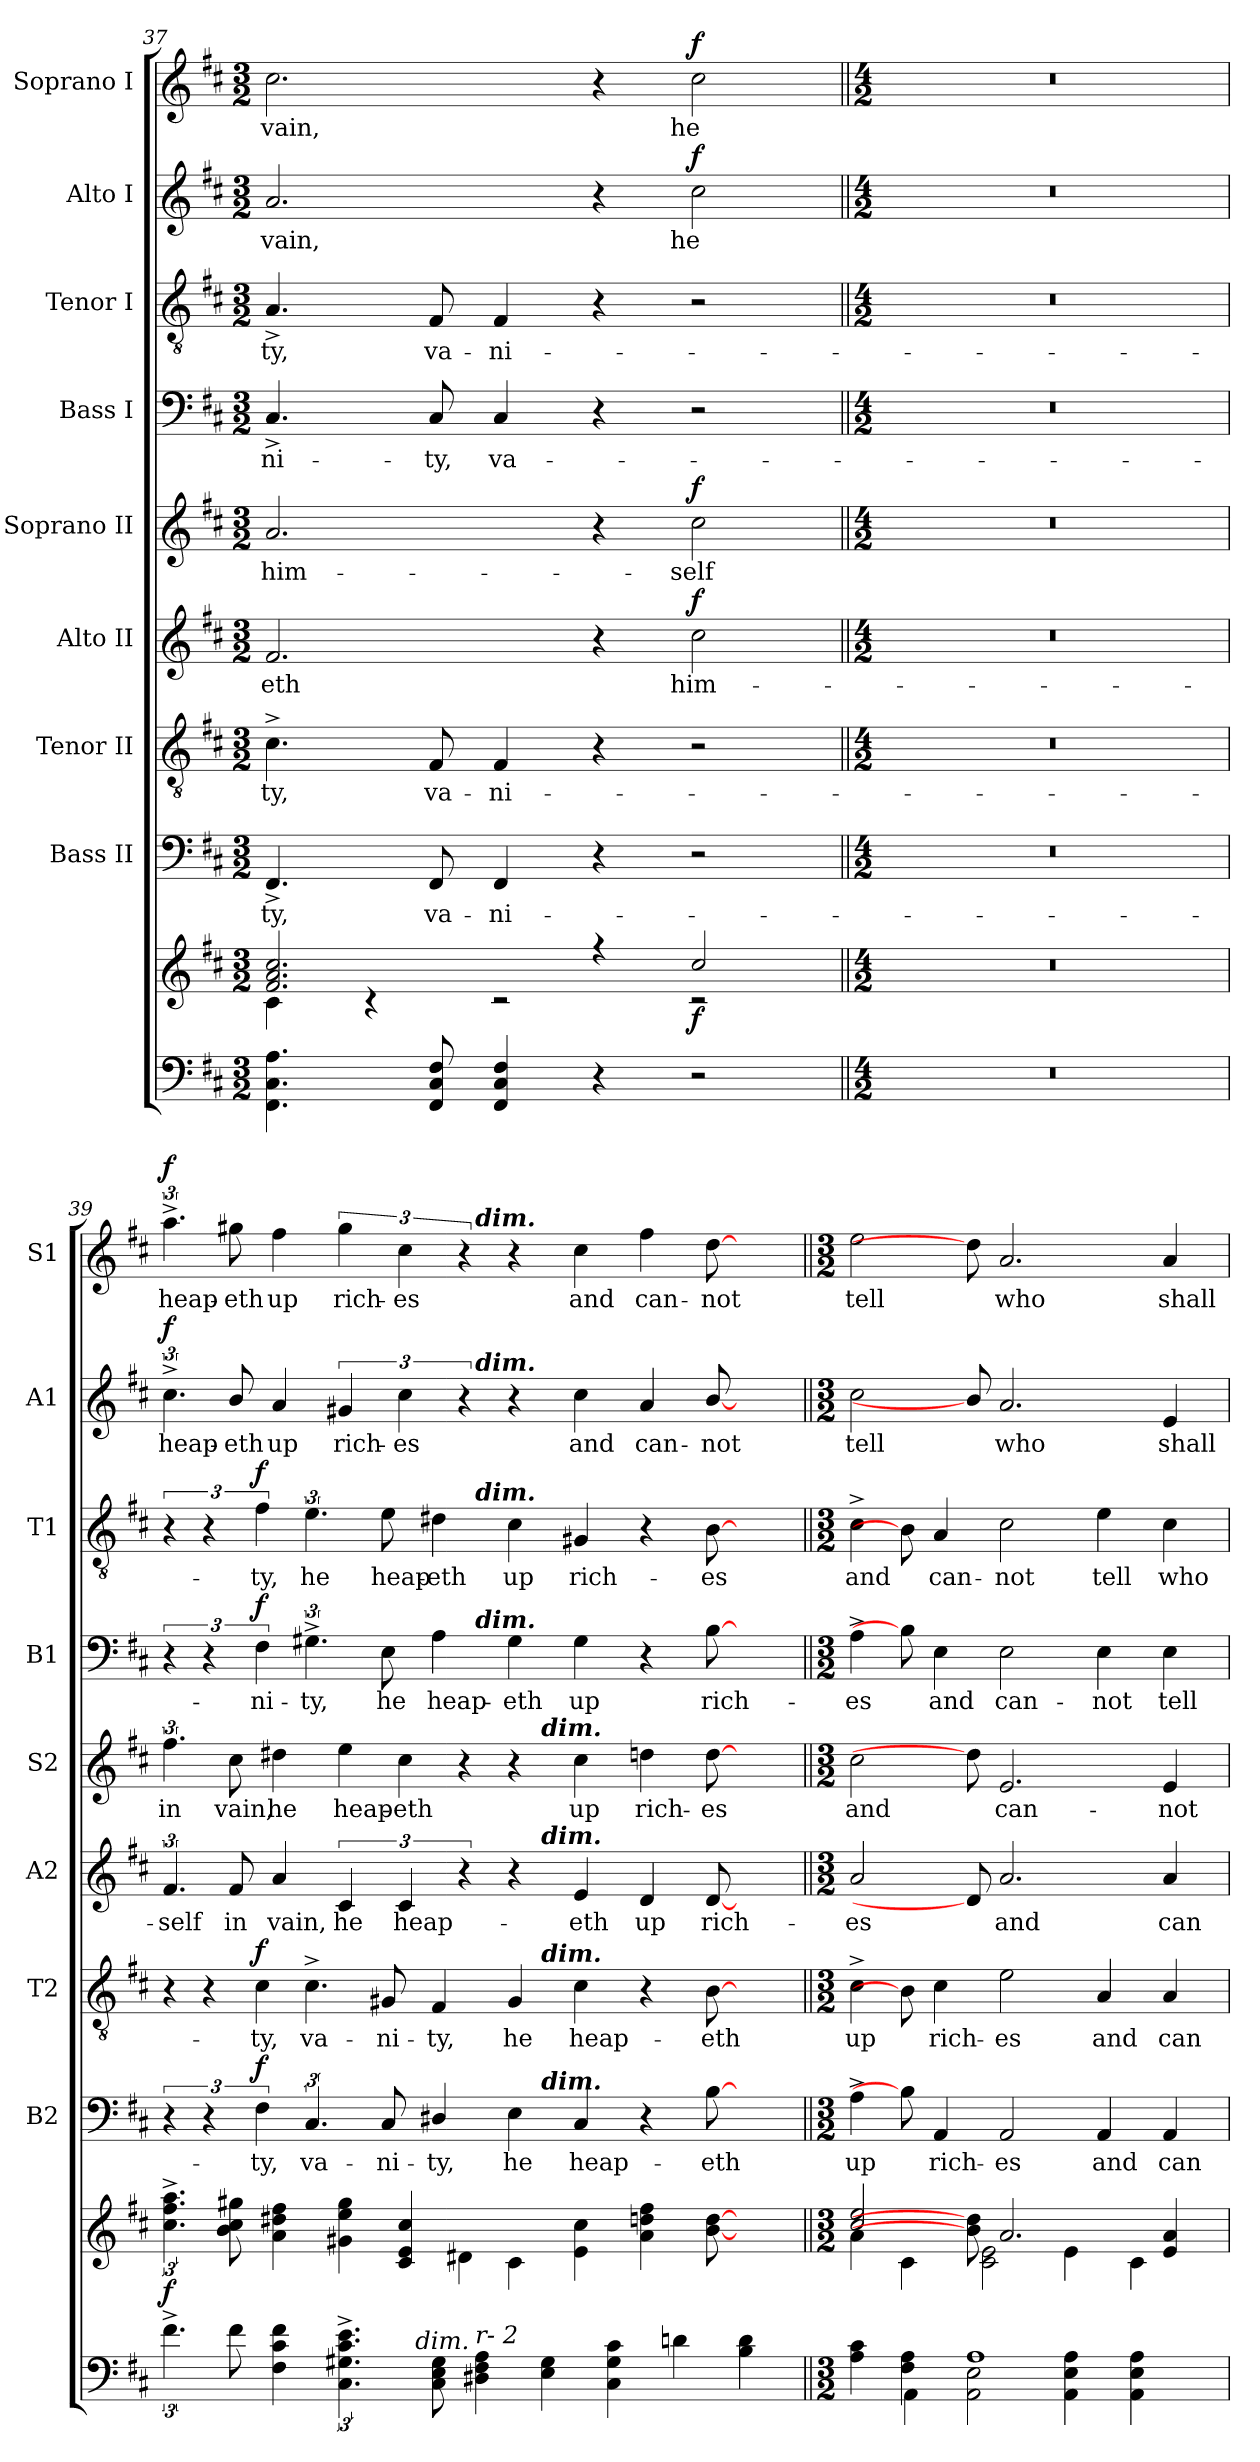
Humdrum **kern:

**kern	**kern	**dynam	**kern	**text	**dynam	**kern	**text	**dynam	**kern	**text	**dynam	**kern	**text	**dynam	**kern	**text	**dynam	**kern	**text	**dynam	**kern	**text	**dynam	**kern	**text	**dynam
*part10	*part9	*part9	*part8	*part8	*part8	*part7	*part7	*part7	*part6	*part6	*part6	*part5	*part5	*part5	*part4	*part4	*part4	*part3	*part3	*part3	*part2	*part2	*part2	*part1	*part1	*part1
*staff10	*staff9	*staff9	*staff8	*staff8	*staff8	*staff7	*staff7	*staff7	*staff6	*staff6	*staff6	*staff5	*staff5	*staff5	*staff4	*staff4	*staff4	*staff3	*staff3	*staff3	*staff2	*staff2	*staff2	*staff1	*staff1	*staff1
*	*	*	*I"Bass II	*	*	*I"Tenor II	*	*	*I"Alto II	*	*	*I"Soprano II	*	*	*I"Bass I	*	*	*I"Tenor I	*	*	*I"Alto I	*	*	*I"Soprano I	*	*
*	*	*	*I'B2	*	*	*I'T2	*	*	*I'A2	*	*	*I'S2	*	*	*I'B1	*	*	*I'T1	*	*	*I'A1	*	*	*I'S1	*	*
*clefF4	*clefG2	*	*clefF4	*	*	*clefGv2	*	*	*clefG2	*	*	*clefG2	*	*	*clefF4	*	*	*clefGv2	*	*	*clefG2	*	*	*clefG2	*	*
*k[f#c#]	*k[f#c#]	*	*k[f#c#]	*	*	*k[f#c#]	*	*	*k[f#c#]	*	*	*k[f#c#]	*	*	*k[f#c#]	*	*	*k[f#c#]	*	*	*k[f#c#]	*	*	*k[f#c#]	*	*
*D:	*D:	*	*D:	*	*	*D:	*	*	*D:	*	*	*D:	*	*	*D:	*	*	*D:	*	*	*D:	*	*	*D:	*	*
*M3/2	*M3/2	*	*M3/2	*	*	*M3/2	*	*	*M3/2	*	*	*M3/2	*	*	*M3/2	*	*	*M3/2	*	*	*M3/2	*	*	*M3/2	*	*
=37	=37	=37	=37	=37	=37	=37	=37	=37	=37	=37	=37	=37	=37	=37	=37	=37	=37	=37	=37	=37	=37	=37	=37	=37	=37	=37
*	*^	*	*	*	*	*	*	*	*	*	*	*	*	*	*	*	*	*	*	*	*	*	*	*	*	*
!	!	!	!	!	!LO:LY:b	!	!	!LO:LY:b	!	!	!LO:LY:b	!	!	!LO:LY:b	!	!	!LO:LY:b	!	!	!LO:LY:b	!	!	!LO:LY:b	!	!	!LO:LY:b	!
4.FF#\ 4.C#\ 4.A\	2.f#/ 2.a/ 2.cc#/	4c#\	.	4.FF#^</	-ty,	.	4.c#^>\	-ty,	.	2.f#/	-eth	.	2.a/	him-	.	4.C#^</	-ni-	.	4.A^</	-ty,	.	2.a/	vain,	.	2.cc#\	vain,	.
.	.	4rc	.	.	.	.	.	.	.	.	.	.	.	.	.	.	.	.	.	.	.	.	.	.	.	.	.
!	!	!	!	!	!LO:LY:b	!	!	!LO:LY:b	!	!	!	!	!	!	!	!	!LO:LY:b	!	!	!LO:LY:b	!	!	!	!	!	!	!
8FF#/ 8C#/ 8F#/	.	.	.	8FF#/	va-	.	8F#/	va-	.	.	.	.	.	.	.	8C#/	-ty,	.	8F#/	va-	.	.	.	.	.	.	.
!	!	!	!	!	!LO:LY:b	!	!	!LO:LY:b	!	!	!	!	!	!	!	!	!LO:LY:b	!	!	!LO:LY:b	!	!	!	!	!	!	!
4FF#/ 4C#/ 4F#/	.	2rc	.	4FF#/	-ni-	.	4F#/	-ni-	.	.	.	.	.	.	.	4C#/	va-	.	4F#/	-ni-	.	.	.	.	.	.	.
4r	4r	.	.	4r	.	.	4r	.	.	4r	.	.	4r	.	.	4r	.	.	4r	.	.	4r	.	.	4r	.	.
!	!	!	!LO:DY:b	!	!	!	!	!	!	!	!LO:LY:b	!LO:DY:b	!	!LO:LY:b	!LO:DY:b	!	!	!	!	!	!	!	!LO:LY:b	!LO:DY:b	!	!LO:LY:b	!LO:DY:b
2r	2cc#/	2rc	f	2r	.	.	2r	.	.	2cc#\	him-	f	2cc#\	-self	f	2r	.	.	2r	.	.	2cc#\	he	f	2cc#\	he	f
*	*v	*v	*	*	*	*	*	*	*	*	*	*	*	*	*	*	*	*	*	*	*	*	*	*	*	*	*
=38||	=38||	=38||	=38||	=38||	=38||	=38||	=38||	=38||	=38||	=38||	=38||	=38||	=38||	=38||	=38||	=38||	=38||	=38||	=38||	=38||	=38||	=38||	=38||	=38||	=38||	=38||
*M4/2	*M4/2	*	*M4/2	*	*	*M4/2	*	*	*M4/2	*	*	*M4/2	*	*	*M4/2	*	*	*M4/2	*	*	*M4/2	*	*	*M4/2	*	*
0r	0r	.	0r	.	.	0r	.	.	0r	.	.	0r	.	.	0r	.	.	0r	.	.	0r	.	.	0r	.	.
!!LO:LB:g=z
=39	=39	=39	=39	=39	=39	=39	=39	=39	=39	=39	=39	=39	=39	=39	=39	=39	=39	=39	=39	=39	=39	=39	=39	=39	=39	=39
*^	*^	*	*	*	*	*	*	*	*	*	*	*	*	*	*	*	*	*	*	*	*	*	*	*	*	*
*	*	*	*	*	*	*	*	*Xtuplet	*	*	*	*	*	*	*	*	*	*	*	*	*	*	*	*	*	*	*	*
!	!	!	!	!LO:DY:b	!	!	!	!	!	!	!	!LO:LY:b	!	!	!LO:LY:b	!	!	!	!	!	!	!	!	!LO:LY:b	!LO:DY:b	!	!LO:LY:b	!LO:DY:b
*	*^	*	*	*	*^	*	*	*^	*	*	*^	*	*	*^	*	*	*^	*	*	*^	*	*	*^	*	*	*^	*	*
6.f#^>\	2ryy	3%2ryy	6.cc#\^> 6.ff#\^> 6.aa\^>	2ryy	f	6r	1ryy	.	.	6r	1ryy	.	.	6.f#/	1ryy	-self	.	6.ff#\	1ryy	in	.	6r	1ryy	.	.	6r	1ryy	.	.	6.cc#^>\	1ryy	heap-	f	6.aa^>\	1ryy	heap-	f
.	.	.	.	.	.	6r	.	.	.	6r	.	.	.	.	.	.	.	.	.	.	.	6r	.	.	.	6r	.	.	.	.	.	.	.	.	.	.	.
!	!	!	!	!	!	!	!	!	!	!	!	!	!	!	!	!LO:LY:b	!	!	!	!LO:LY:b	!	!	!	!	!	!	!	!	!	!	!	!LO:LY:b	!	!	!	!LO:LY:b	!
8f#\	.	.	8b\ 8cc#\ 8gg#X\	.	.	.	.	.	.	.	.	.	.	8f#/	.	in	.	8cc#\	.	vain,	.	.	.	.	.	.	.	.	.	8b/	.	-eth	.	8gg#X\	.	-eth	.
!	!	!	!	!	!	!	!	!LO:LY:b	!LO:DY:b	!	!	!LO:LY:b	!LO:DY:b	!	!	!	!	!	!	!	!	!	!	!LO:LY:b	!LO:DY:b	!	!	!LO:LY:b	!LO:DY:b	!	!	!	!	!	!	!	!
.	.	.	.	.	.	6F#\	.	-ty,	f	6c#\	.	-ty,	f	.	.	.	.	.	.	.	.	6F#\	.	-ni-	f	6f#\	.	-ty,	f	.	.	.	.	.	.	.	.
!	!	!	!	!	!	!	!	!	!	!	!	!	!	!	!	!LO:LY:b	!	!	!	!LO:LY:b	!	!	!	!	!	!	!	!	!	!	!	!LO:LY:b	!	!	!	!LO:LY:b	!
4F#\ 4c#\ 4f#\	.	.	4a\ 4dd#X\ 4ff#\	.	.	.	.	.	.	.	.	.	.	4a/	.	vain,	.	4dd#X\	.	he	.	.	.	.	.	.	.	.	.	4a/	.	up	.	4ff#\	.	up	.
!	!	!	!	!	!	!	!	!LO:LY:b	!	!	!	!LO:LY:b	!	!	!	!	!	!	!	!	!	!	!	!LO:LY:b	!	!	!	!LO:LY:b	!	!	!	!	!	!	!	!	!
.	2ryy	.	.	2ryy	.	6.C#/	.	va-	.	6.c#^>\	.	va-	.	.	.	.	.	.	.	.	.	6.G#X^>\	.	-ty,	.	6.e\	.	he	.	.	.	.	.	.	.	.	.
*	*	*	*Xtuplet	*	*	*	*	*	*	*	*	*	*	*	*	*	*	*	*	*	*	*	*	*	*	*	*	*	*	*	*	*	*	*	*	*	*
!	!	!	!	!	!	!	!	!	!	!	!	!	!	!	!	!LO:LY:b	!	!	!	!	!	!	!	!	!	!	!	!	!	!	!	!	!	!	!	!	!
*	*	*	*	*	*	*	*	*	*	*	*	*	*	*	*	*	*	*Xtuplet	*	*	*	*	*	*	*	*	*	*	*	*	*	*	*	*	*	*	*
!	!	!	!	!	!	!	!	!	!	!	!	!	!	!	!	!	!	!	!	!LO:LY:b	!	!	!	!	!	!	!	!	!	!	!	!LO:LY:b	!	!	!	!LO:LY:b	!
6.C#\^> 6.G#X\^> 6.c#\^> 6.e\^>	.	.	6g#X\ 6ee\ 6gg#\	.	.	.	.	.	.	.	.	.	.	6c#/	.	he	.	6ee\	.	heap-	.	.	.	.	.	.	.	.	.	6g#X/	.	rich-	.	6gg#\	.	rich-	.
.	.	6ryy	.	.	.	.	.	.	.	.	.	.	.	.	.	.	.	.	.	.	.	.	.	.	.	.	.	.	.	.	.	.	.	.	.	.	.
!	!	!	!	!	!	!	!	!LO:LY:b	!	!	!	!LO:LY:b	!	!	!	!	!	!	!	!	!	!	!	!LO:LY:b	!	!	!	!LO:LY:b	!	!	!	!	!	!	!	!	!
.	.	.	.	.	.	8C#/	.	-ni-	.	8G#X/	.	-ni-	.	.	.	.	.	.	.	.	.	8E\	.	he	.	8e\	.	heap-	.	.	.	.	.	.	.	.	.
!	!	!	!	!	!	!	!	!	!	!	!	!	!	!	!	!LO:LY:b	!	!	!	!LO:LY:b	!	!	!	!	!	!	!	!	!	!	!	!LO:LY:b	!	!	!	!LO:LY:b	!
.	.	.	6c#/ 6e/ 6cc#/	.	.	.	.	.	.	.	.	.	.	6c#/	.	heap-	.	6cc#\	.	-eth	.	.	.	.	.	.	.	.	.	6cc#\	.	-es	.	6cc#\	.	-es	.
!	!	!LO:TX:a:i:t=dim.	!	!	!	!	!	!	!	!	!	!	!	!	!	!	!	!	!	!	!	!	!	!	!	!	!	!	!	!	!	!	!	!	!	!	!
.	.	6ryy	.	.	.	.	.	.	.	.	.	.	.	.	.	.	.	.	.	.	.	.	.	.	.	.	.	.	.	.	.	.	.	.	.	.	.
!	!	!	!	!	!	!	!	!LO:LY:b	!	!	!	!LO:LY:b	!	!	!	!	!	!	!	!	!	!	!	!LO:LY:b	!	!	!	!LO:LY:b	!	!	!	!	!	!	!	!	!
8C#\ 8E\ 8G#\	.	.	.	.	.	4D#X/	.	-ty,	.	4F#/	.	-ty,	.	.	.	.	.	.	.	.	.	4A\	.	heap-	.	4d#X\	.	-eth	.	.	.	.	.	.	.	.	.
.	.	.	6d#X\	.	.	.	.	.	.	.	.	.	.	6r	.	.	.	6r	.	.	.	.	.	.	.	.	.	.	.	6r	.	.	.	6r	.	.	.
!	!	!	!	!	!	!	!	!	!	!	!	!	!	!	!	!	!	!	!	!	!	!	!	!	!	!	!	!	!	!	!	!	!	!	!LO:TX:a:Bi:t=dim.	!	!
!	!	!	!	!	!	!	!	!	!	!	!	!	!	!	!	!	!	!	!	!	!	!	!	!	!	!	!	!	!	!	!LO:TX:a:Bi:t=dim.	!	!	!	!	!	!
!	!	!	!	!	!	!	!	!	!	!	!	!	!	!	!	!	!	!	!	!	!	!	!	!	!	!	!LO:TX:a:Bi:t=dim.	!	!	!	!	!	!	!	!	!	!
!	!	!	!	!	!	!	!	!	!	!	!	!	!	!	!	!	!	!	!	!	!	!	!LO:TX:a:Bi:t=dim.	!	!	!	!	!	!	!	!	!	!	!	!	!	!
!LO:TX:a:i:t=r- 2	!	!	!	!	!	!	!	!	!	!	!	!	!	!	!	!	!	!	!	!	!	!	!	!	!	!	!	!	!	!	!	!	!	!	!	!	!
4D#X\ 4F#\ 4A\	2ryy	1ryy	.	2ryy	.	.	4ryy	.	.	.	4ryy	.	.	.	4ryy	.	.	.	4ryy	.	.	.	1ryy	.	.	.	1ryy	.	.	.	1ryy	.	.	.	1ryy	.	.
!	!	!	!	!	!	!	!	!LO:LY:b	!	!	!	!LO:LY:b	!	!	!	!	!	!	!	!	!	!	!	!LO:LY:b	!	!	!	!LO:LY:b	!	!	!	!	!	!	!	!	!
.	.	.	4c#\	.	.	4E\	.	he	.	4G#/	.	he	.	4r	.	.	.	4r	.	.	.	4G#\	.	-eth	.	4c#\	.	up	.	4r	.	.	.	4r	.	.	.
!	!	!	!	!	!	!	!	!	!	!	!	!	!	!	!	!	!	!	!LO:TX:a:Bi:t=dim.	!	!	!	!	!	!	!	!	!	!	!	!	!	!	!	!	!	!
!	!	!	!	!	!	!	!	!	!	!	!	!	!	!	!LO:TX:a:Bi:t=dim.	!	!	!	!	!	!	!	!	!	!	!	!	!	!	!	!	!	!	!	!	!	!
!	!	!	!	!	!	!	!	!	!	!	!LO:TX:a:Bi:t=dim.	!	!	!	!	!	!	!	!	!	!	!	!	!	!	!	!	!	!	!	!	!	!	!	!	!	!
!	!	!	!	!	!	!	!LO:TX:a:Bi:t=dim.	!	!	!	!	!	!	!	!	!	!	!	!	!	!	!	!	!	!	!	!	!	!	!	!	!	!	!	!	!	!
4E\ 4G#\	.	.	.	.	.	.	1ryy	.	.	.	1ryy	.	.	.	1ryy	.	.	.	1ryy	.	.	.	.	.	.	.	.	.	.	.	.	.	.	.	.	.	.
!	!	!	!	!	!	!	!	!LO:LY:b	!	!	!	!LO:LY:b	!	!	!	!LO:LY:b	!	!	!	!LO:LY:b	!	!	!	!LO:LY:b	!	!	!	!LO:LY:b	!	!	!	!LO:LY:b	!	!	!	!LO:LY:b	!
.	.	.	4e\ 4cc#\	.	.	4C#/	.	heap-	.	4c#\	.	heap-	.	4e/	.	-eth	.	4cc#\	.	up	.	4G#\	.	up	.	4G#X/	.	rich-	.	4cc#\	.	and	.	4cc#\	.	and	.
4C#\ 4G#\ 4c#\	2ryy	.	.	2ryy	.	.	.	.	.	.	.	.	.	.	.	.	.	.	.	.	.	.	.	.	.	.	.	.	.	.	.	.	.	.	.	.	.
!	!	!	!	!	!	!	!	!	!	!	!	!	!	!	!	!LO:LY:b	!	!	!	!LO:LY:b	!	!	!	!	!	!	!	!	!	!	!	!LO:LY:b	!	!	!	!LO:LY:b	!
.	.	.	4a\ 4ddn\ 4ff#\	.	.	4r	.	.	.	4r	.	.	.	4d/	.	up	.	4ddn\	.	rich-	.	4r	.	.	.	4r	.	.	.	4a/	.	can-	.	4ff#\	.	can-	.
4dn\	.	.	.	.	.	.	.	.	.	.	.	.	.	.	.	.	.	.	.	.	.	.	.	.	.	.	.	.	.	.	.	.	.	.	.	.	.
!	!	!	!	!	!	!	!	!LO:LY:b	!	!	!	!LO:LY:b	!	!	!	!LO:LY:b	!	!	!	!LO:LY:b	!	!	!	!LO:LY:b	!	!	!	!LO:LY:b	!	!	!	!LO:LY:b	!	!	!	!LO:LY:b	!
.	.	.	[8b\ [8dd\	.	.	[8B\	.	-eth	.	[8B\	.	-eth	.	[8d/	.	rich-	.	[8dd\	.	-es	.	[8B\	.	rich-	.	[8B\	.	-es	.	[8b/	.	-not	.	[8dd\	.	-not	.
4B\ 4d\	4ryy	4ryy	8ryy	8ryy	.	4ryy	.	.	.	4ryy	.	.	.	4ryy	.	.	.	4ryy	.	.	.	4ryy	4ryy	.	.	4ryy	4ryy	.	.	4ryy	4ryy	.	.	4ryy	4ryy	.	.
.	.	.	8ryy	8ryy	.	.	.	.	.	.	.	.	.	.	.	.	.	.	.	.	.	.	.	.	.	.	.	.	.	.	.	.	.	.	.	.	.
*	*	*	*	*	*	*v	*v	*	*	*	*	*	*	*v	*v	*	*	*v	*v	*	*	*v	*v	*	*	*v	*v	*	*	*v	*v	*	*	*v	*v	*	*
*v	*v	*v	*	*	*	*	*	*	*v	*v	*	*	*	*	*	*	*	*	*	*	*	*	*	*	*	*	*	*	*	*
=40||	=40||	=40||	=40||	=40||	=40||	=40||	=40||	=40||	=40||	=40||	=40||	=40||	=40||	=40||	=40||	=40||	=40||	=40||	=40||	=40||	=40||	=40||	=40||	=40||	=40||	=40||	=40||
*M3/2	*M3/2	*	*	*M3/2	*	*	*M3/2	*	*	*M3/2	*	*	*M3/2	*	*	*M3/2	*	*	*M3/2	*	*	*M3/2	*	*	*M3/2	*	*
*^	*	*	*	*^	*	*	*^	*	*	*^	*	*	*^	*	*	*^	*	*	*^	*	*	*^	*	*	*^	*	*
*	*^	*	*	*	*	*	*	*	*	*	*	*	*	*	*	*	*	*	*	*	*	*	*	*	*	*	*	*	*	*	*	*	*	*	*	*
!	!	!	!	!	!	!	!	!LO:LY:b	!	!	!	!LO:LY:b	!	!	!	!LO:LY:b	!	!	!	!LO:LY:b	!	!	!	!LO:LY:b	!	!	!	!LO:LY:b	!	!	!	!LO:LY:b	!	!	!	!LO:LY:b	!
*	*	*	*	*	*	*v	*v	*	*	*	*	*	*	*v	*v	*	*	*v	*v	*	*	*v	*v	*	*	*v	*v	*	*	*v	*v	*	*	*v	*v	*	*
*	*v	*v	*	*	*	*	*	*	*v	*v	*	*	*	*	*	*	*	*	*	*	*	*	*	*	*	*	*	*	*	*
4A\ 4c#\	4ryy	2cc#/ 2ee/	4a\	.	4A^>\	up	.	4c#^>\	up	.	2a/	-es	.	2cc#\	and	.	4A^>\	-es	.	4c#^>\	and	.	2cc#\	tell	.	2ee\	tell	.
4F#\ 4A\	4AA\	.	4c#\	.	8B\]	.	.	8B\]	.	.	.	.	.	.	.	.	8B\]	.	.	8B\]	.	.	.	.	.	.	.	.
!	!	!	!	!	!	!LO:LY:b	!	!	!LO:LY:b	!	!	!	!	!	!	!	!	!LO:LY:b	!	!	!LO:LY:b	!	!	!	!	!	!	!
.	.	.	.	.	4AA/	rich-	.	4c#\	rich-	.	.	.	.	.	.	.	4E\	and	.	4A/	can-	.	.	.	.	.	.	.
1A	2AA\ 2E\	8b\] 8dd\]	2c#\ 2e\	.	.	.	.	.	.	.	8d/]	.	.	8dd\]	.	.	.	.	.	.	.	.	8b/]	.	.	8dd\]	.	.
!	!	!	!	!	!	!LO:LY:b	!	!	!LO:LY:b	!	!	!LO:LY:b	!	!	!LO:LY:b	!	!	!LO:LY:b	!	!	!LO:LY:b	!	!	!LO:LY:b	!	!	!LO:LY:b	!
.	.	2.a/	.	.	2AA/	-es	.	2e\	-es	.	2.a/	and	.	2.e/	can-	.	2E\	can-	.	2c#\	-not	.	2.a/	who	.	2.a/	who	.
.	4AA\ 4E\ 4A\	.	4e\	.	.	.	.	.	.	.	.	.	.	.	.	.	.	.	.	.	.	.	.	.	.	.	.	.
!	!	!	!	!	!	!LO:LY:b	!	!	!LO:LY:b	!	!	!	!	!	!	!	!	!LO:LY:b	!	!	!LO:LY:b	!	!	!	!	!	!	!
.	.	.	.	.	4AA/	and	.	4A/	and	.	.	.	.	.	.	.	4E\	-not	.	4e\	tell	.	.	.	.	.	.	.
.	4AA\ 4E\ 4A\	.	4c#\	.	.	.	.	.	.	.	.	.	.	.	.	.	.	.	.	.	.	.	.	.	.	.	.	.
!	!	!	!	!	!	!LO:LY:b	!	!	!LO:LY:b	!	!	!LO:LY:b	!	!	!LO:LY:b	!	!	!LO:LY:b	!	!	!LO:LY:b	!	!	!LO:LY:b	!	!	!LO:LY:b	!
.	.	4e/ 4a/	.	.	4AA/	can-	.	4A/	can-	.	4a/	can-	.	4e/	-not	.	4E\	tell	.	4c#\	who	.	4e/	shall	.	4a/	shall	.
8ryy	8ryy	.	8ryy	.	.	.	.	.	.	.	.	.	.	.	.	.	.	.	.	.	.	.	.	.	.	.	.	.
*v	*v	*	*	*	*	*	*	*	*	*	*	*	*	*	*	*	*	*	*	*	*	*	*	*	*	*	*	*
*	*v	*v	*	*	*	*	*	*	*	*	*	*	*	*	*	*	*	*	*	*	*	*	*	*	*	*	*
=	=	=	=	=	=	=	=	=	=	=	=	=	=	=	=	=	=	=	=	=	=	=	=	=	=	=
*-	*-	*-	*-	*-	*-	*-	*-	*-	*-	*-	*-	*-	*-	*-	*-	*-	*-	*-	*-	*-	*-	*-	*-	*-	*-	*-
